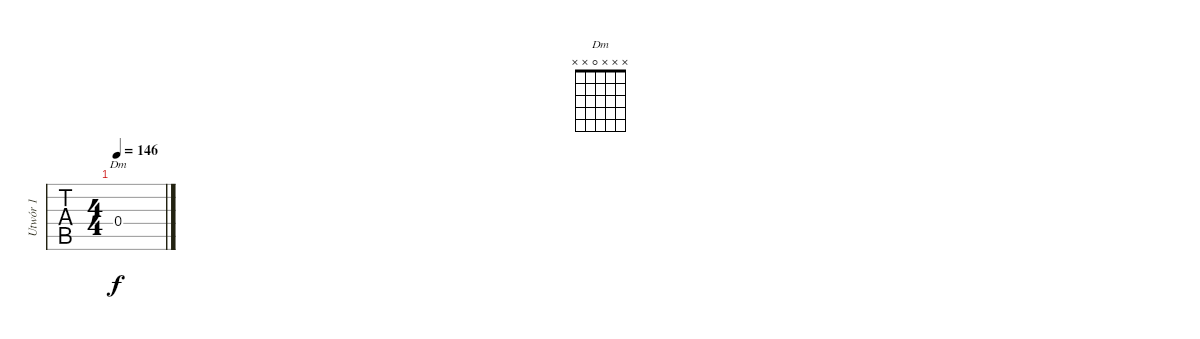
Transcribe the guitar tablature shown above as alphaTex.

\track ("Utwór 1" "Utwór 1") {instrument acousticguitarsteel}
\staff {tabs}
\tuning (E4 B3 G3 D3 A2 E2) {hide}
\chord ("Dm" x x x 0 x x)
\ts (4 4)
\tempo 146
\clef g2
\ks c
0.4.1{ch "Dm" dy f}
